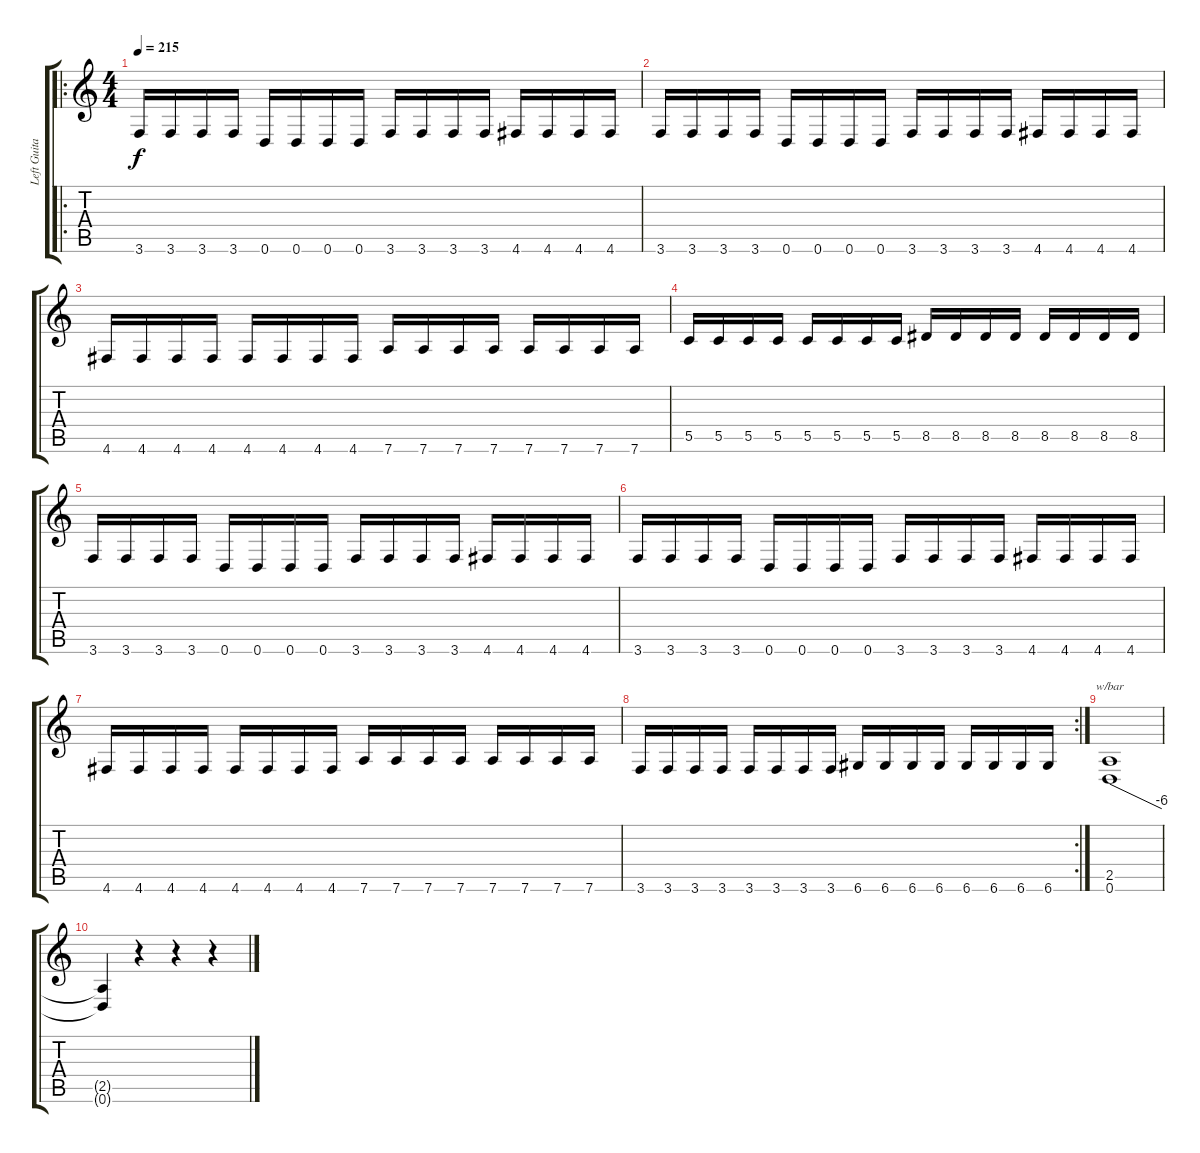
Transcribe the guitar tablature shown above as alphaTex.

\track ("Left Guitar" "Left Guita") {instrument distortionguitar}
\staff {score tabs}
\tuning (D4 A3 F3 C3 G2 D2) {hide}
\ro
\ts (4 4)
\tempo 215
\clef g2
\ks c
3.6.16{dy f} 3.6.16 3.6.16 3.6.16 0.6.16 0.6.16 0.6.16 0.6.16 3.6.16 3.6.16 3.6.16 3.6.16 4.6.16 4.6.16 4.6.16 4.6.16 |
3.6.16 3.6.16 3.6.16 3.6.16 0.6.16 0.6.16 0.6.16 0.6.16 3.6.16 3.6.16 3.6.16 3.6.16 4.6.16 4.6.16 4.6.16 4.6.16 |
4.6.16 4.6.16 4.6.16 4.6.16 4.6.16 4.6.16 4.6.16 4.6.16 7.6.16 7.6.16 7.6.16 7.6.16 7.6.16 7.6.16 7.6.16 7.6.16 |
5.5.16 5.5.16 5.5.16 5.5.16 5.5.16 5.5.16 5.5.16 5.5.16 8.5.16 8.5.16 8.5.16 8.5.16 8.5.16 8.5.16 8.5.16 8.5.16 |
3.6.16 3.6.16 3.6.16 3.6.16 0.6.16 0.6.16 0.6.16 0.6.16 3.6.16 3.6.16 3.6.16 3.6.16 4.6.16 4.6.16 4.6.16 4.6.16 |
3.6.16 3.6.16 3.6.16 3.6.16 0.6.16 0.6.16 0.6.16 0.6.16 3.6.16 3.6.16 3.6.16 3.6.16 4.6.16 4.6.16 4.6.16 4.6.16 |
4.6.16 4.6.16 4.6.16 4.6.16 4.6.16 4.6.16 4.6.16 4.6.16 7.6.16 7.6.16 7.6.16 7.6.16 7.6.16 7.6.16 7.6.16 7.6.16 |
\rc 2
3.6.16 3.6.16 3.6.16 3.6.16 3.6.16 3.6.16 3.6.16 3.6.16 6.6.16 6.6.16 6.6.16 6.6.16 6.6.16 6.6.16 6.6.16 6.6.16 |
(2.5 0.6).1{tbe (dive default 0 0 60 -24)} |
(2.5{t} 0.6{t}).4 r.4 r.4 r.4
